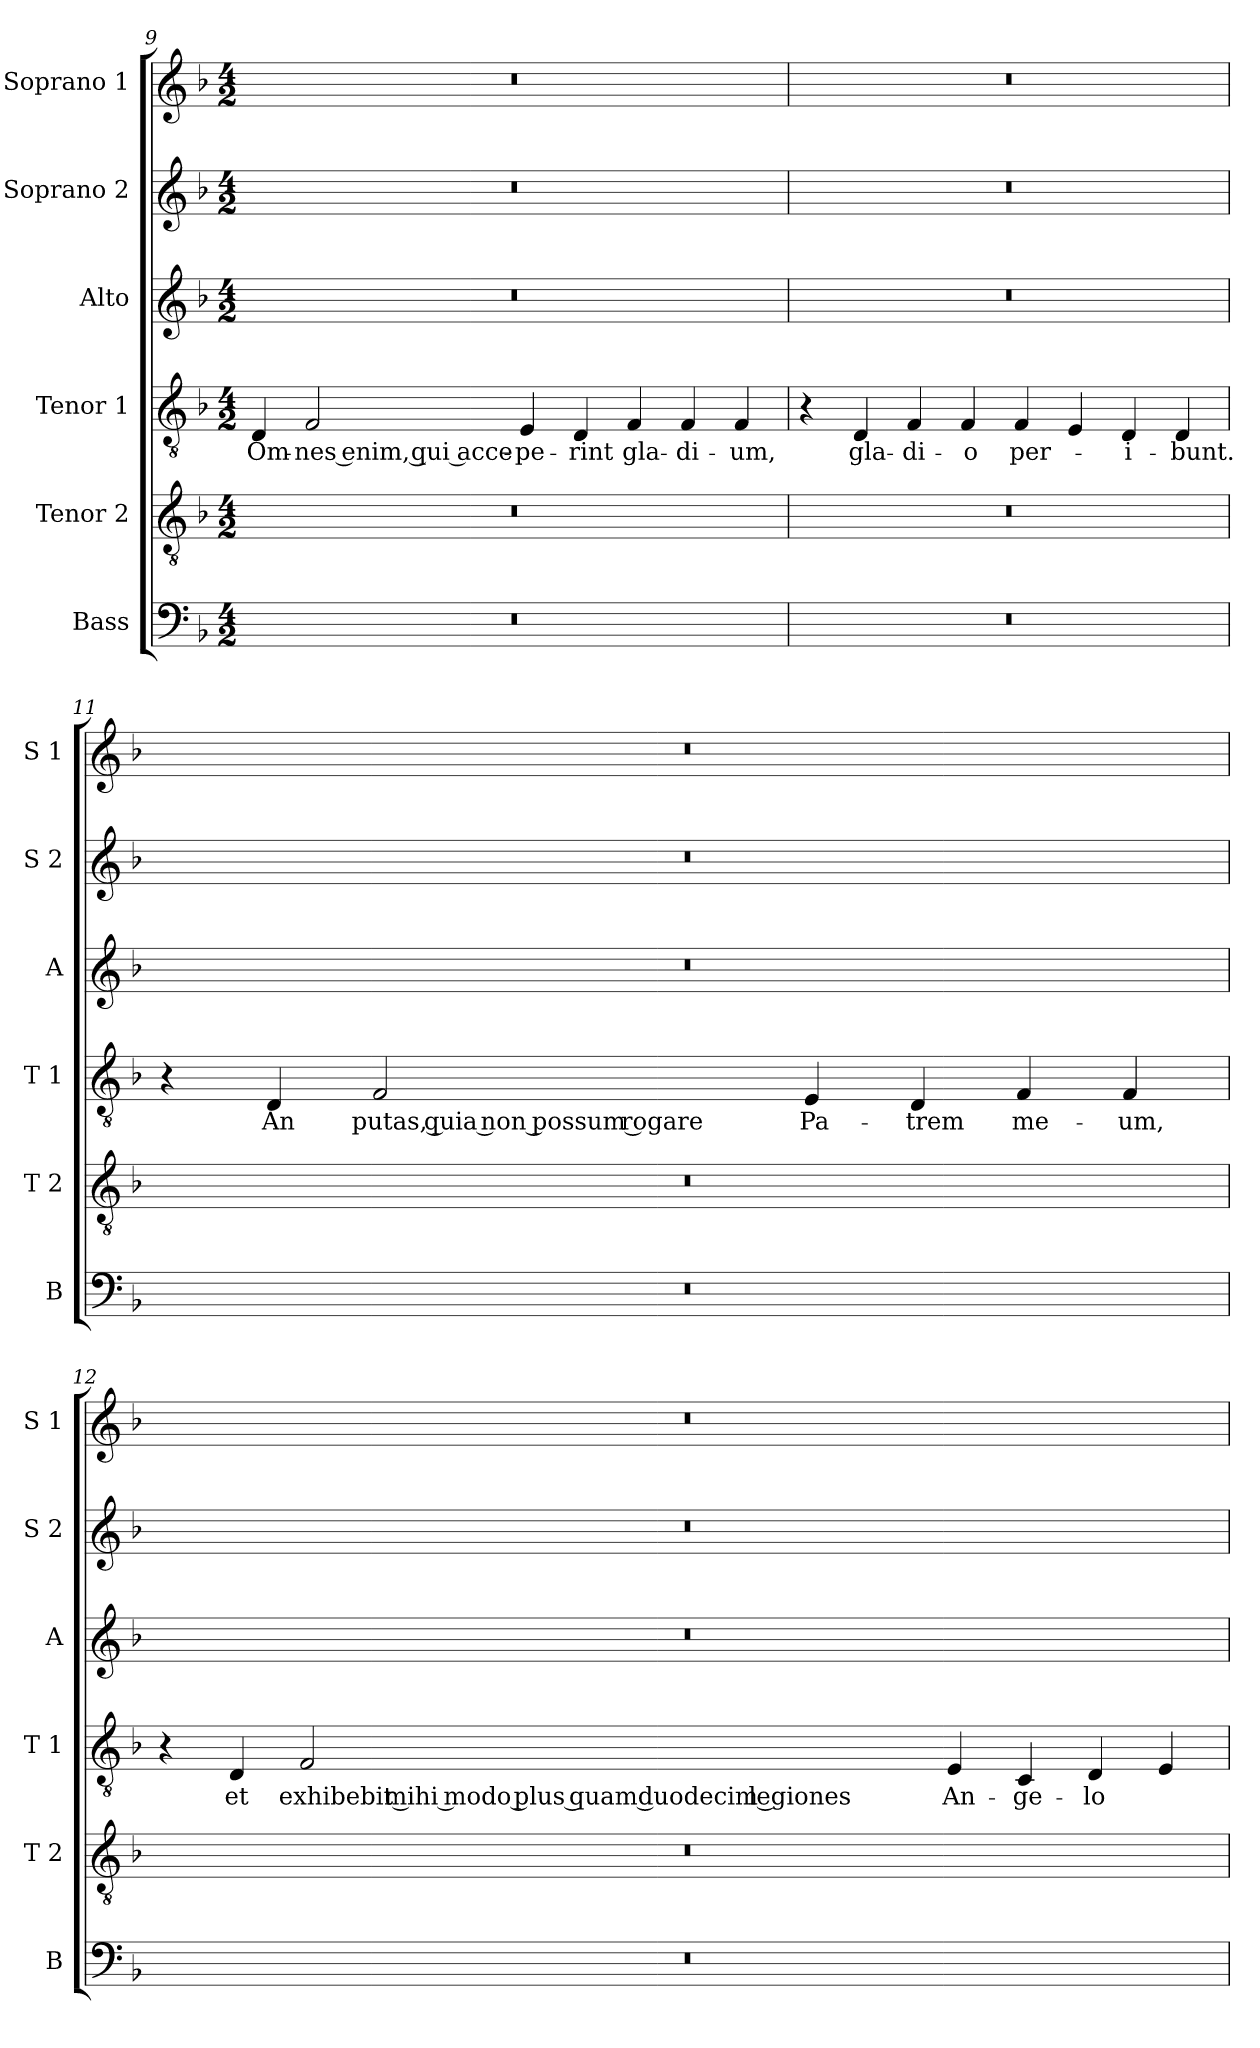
**kern	**kern	**kern	**text	**kern	**kern	**kern
*part6	*part5	*part4	*part4	*part3	*part2	*part1
*staff6	*staff5	*staff4	*staff4	*staff3	*staff2	*staff1
*I"Bass	*I"Tenor 2	*I"Tenor 1	*	*I"Alto	*I"Soprano 2	*I"Soprano 1
*I'B	*I'T 2	*I'T 1	*	*I'A	*I'S 2	*I'S 1
*clefF4	*clefGv2	*clefGv2	*	*clefG2	*clefG2	*clefG2
*k[b-]	*k[b-]	*k[b-]	*	*k[b-]	*k[b-]	*k[b-]
*F:	*F:	*F:	*	*F:	*F:	*F:
*M4/2	*M4/2	*M4/2	*	*M4/2	*M4/2	*M4/2
=9	=9	=9	=9	=9	=9	=9
!	!	!	!LO:LY:b	!	!	!
0r	0r	4D/	Om-	0r	0r	0r
!	!	!	!LO:LY:b	!	!	!
.	.	2F/	-nes enim, qui acce-	.	.	.
!	!	!	!LO:LY:b	!	!	!
.	.	4E/	-pe-	.	.	.
!	!	!	!LO:LY:b	!	!	!
.	.	4D/	-rint	.	.	.
!	!	!	!LO:LY:b	!	!	!
.	.	4F/	gla-	.	.	.
!	!	!	!LO:LY:b	!	!	!
.	.	4F/	-di-	.	.	.
!	!	!	!LO:LY:b	!	!	!
.	.	4F/	-um,	.	.	.
=10	=10	=10	=10	=10	=10	=10
0r	0r	4r	.	0r	0r	0r
!	!	!	!LO:LY:b	!	!	!
.	.	4D/	gla-	.	.	.
!	!	!	!LO:LY:b	!	!	!
.	.	4F/	-di-	.	.	.
!	!	!	!LO:LY:b	!	!	!
.	.	4F/	-o	.	.	.
!	!	!	!LO:LY:b	!	!	!
.	.	4F/	per-	.	.	.
.	.	4E/	.	.	.	.
!	!	!	!LO:LY:b	!	!	!
.	.	4D/	-i-	.	.	.
!	!	!	!LO:LY:b	!	!	!
.	.	4D/	-bunt.	.	.	.
!!LO:LB:g=z
=11	=11	=11	=11	=11	=11	=11
0r	0r	4r	.	0r	0r	0r
!	!	!	!LO:LY:b	!	!	!
.	.	4D/	An	.	.	.
!	!	!	!LO:LY:b	!	!	!
.	.	2F/	putas, quia non possum rogare	.	.	.
!	!	!	!LO:LY:b	!	!	!
.	.	4E/	Pa-	.	.	.
!	!	!	!LO:LY:b	!	!	!
.	.	4D/	-trem	.	.	.
!	!	!	!LO:LY:b	!	!	!
.	.	4F/	me-	.	.	.
!	!	!	!LO:LY:b	!	!	!
.	.	4F/	-um,	.	.	.
=12	=12	=12	=12	=12	=12	=12
0r	0r	4r	.	0r	0r	0r
!	!	!	!LO:LY:b	!	!	!
.	.	4D/	et	.	.	.
!	!	!	!LO:LY:b	!	!	!
.	.	2F/	exhibebit mihi modo plus quam duodecim legiones	.	.	.
!	!	!	!LO:LY:b	!	!	!
.	.	4E/	An-	.	.	.
!	!	!	!LO:LY:b	!	!	!
.	.	4C/	-ge-	.	.	.
!	!	!	!LO:LY:b	!	!	!
.	.	4D/	-lo	.	.	.
.	.	4E/	.	.	.	.
=	=	=	=	=	=	=
*-	*-	*-	*-	*-	*-	*-
